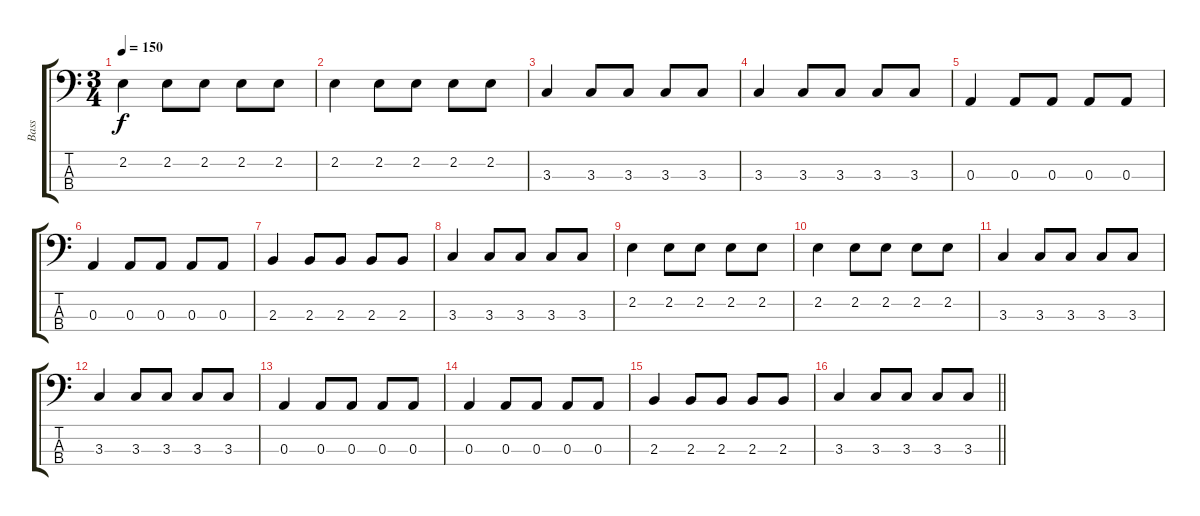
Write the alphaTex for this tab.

\track ("Bass" "Bass") {instrument electricbasspick}
\staff {score tabs}
\tuning (G2 D2 A1 E1) {hide}
\ts (3 4)
\tempo 150
\clef f4
\ks c
2.2.4{dy f} 2.2.8 2.2.8 2.2.8 2.2.8 |
2.2.4 2.2.8 2.2.8 2.2.8 2.2.8 |
3.3.4 3.3.8 3.3.8 3.3.8 3.3.8 |
3.3.4 3.3.8 3.3.8 3.3.8 3.3.8 |
0.3.4 0.3.8 0.3.8 0.3.8 0.3.8 |
0.3.4 0.3.8 0.3.8 0.3.8 0.3.8 |
2.3.4 2.3.8 2.3.8 2.3.8 2.3.8 |
3.3.4 3.3.8 3.3.8 3.3.8 3.3.8 |
2.2.4 2.2.8 2.2.8 2.2.8 2.2.8 |
2.2.4 2.2.8 2.2.8 2.2.8 2.2.8 |
3.3.4 3.3.8 3.3.8 3.3.8 3.3.8 |
3.3.4 3.3.8 3.3.8 3.3.8 3.3.8 |
0.3.4 0.3.8 0.3.8 0.3.8 0.3.8 |
0.3.4 0.3.8 0.3.8 0.3.8 0.3.8 |
2.3.4 2.3.8 2.3.8 2.3.8 2.3.8 |
\barLineRight lightlight
3.3.4 3.3.8 3.3.8 3.3.8 3.3.8
